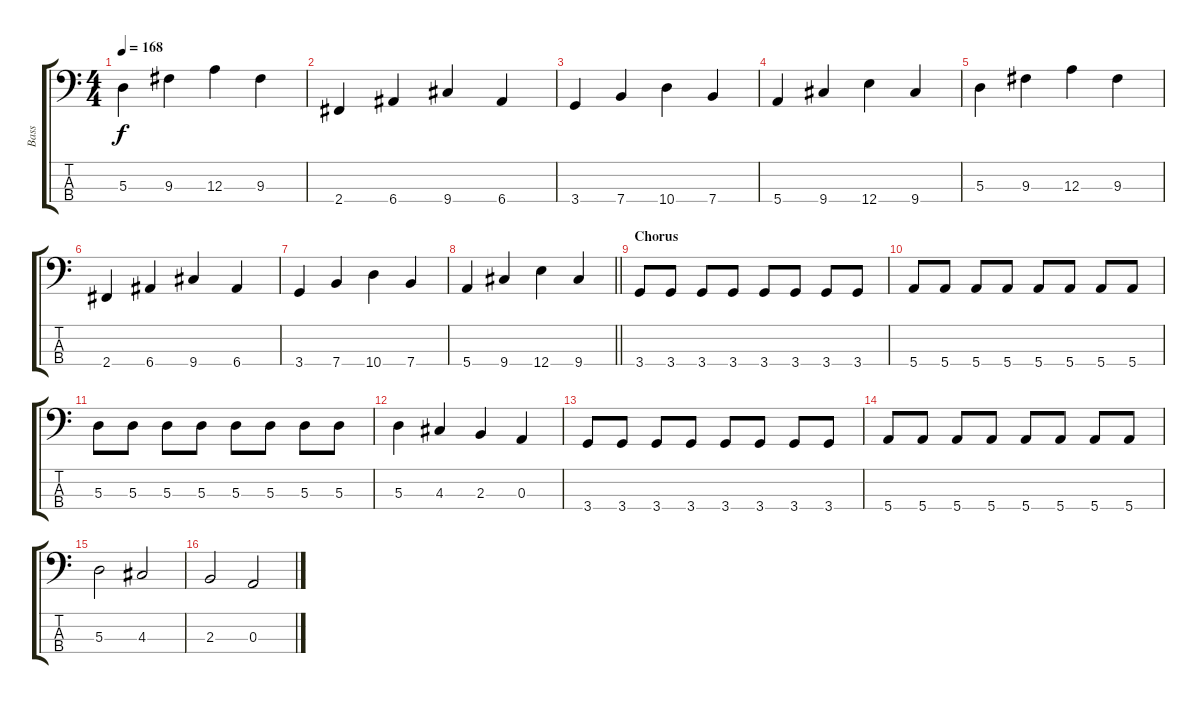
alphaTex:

\track ("Bass" "Bass") {instrument electricbasspick}
\staff {score tabs}
\tuning (G2 D2 A1 E1) {hide}
\ts (4 4)
\tempo 168
\clef f4
\ks c
5.3.4{dy f} 9.3.4 12.3.4 9.3.4 |
2.4.4 6.4.4 9.4.4 6.4.4 |
3.4.4 7.4.4 10.4.4 7.4.4 |
5.4.4 9.4.4 12.4.4 9.4.4 |
5.3.4 9.3.4 12.3.4 9.3.4 |
2.4.4 6.4.4 9.4.4 6.4.4 |
3.4.4 7.4.4 10.4.4 7.4.4 |
\barLineRight lightlight
5.4.4 9.4.4 12.4.4 9.4.4 |
\section ("" "Chorus")
3.4.8 3.4.8 3.4.8 3.4.8 3.4.8 3.4.8 3.4.8 3.4.8 |
5.4.8 5.4.8 5.4.8 5.4.8 5.4.8 5.4.8 5.4.8 5.4.8 |
5.3.8 5.3.8 5.3.8 5.3.8 5.3.8 5.3.8 5.3.8 5.3.8 |
5.3.4 4.3.4 2.3.4 0.3.4 |
3.4.8 3.4.8 3.4.8 3.4.8 3.4.8 3.4.8 3.4.8 3.4.8 |
5.4.8 5.4.8 5.4.8 5.4.8 5.4.8 5.4.8 5.4.8 5.4.8 |
5.3.2 4.3.2 |
2.3.2 0.3.2
